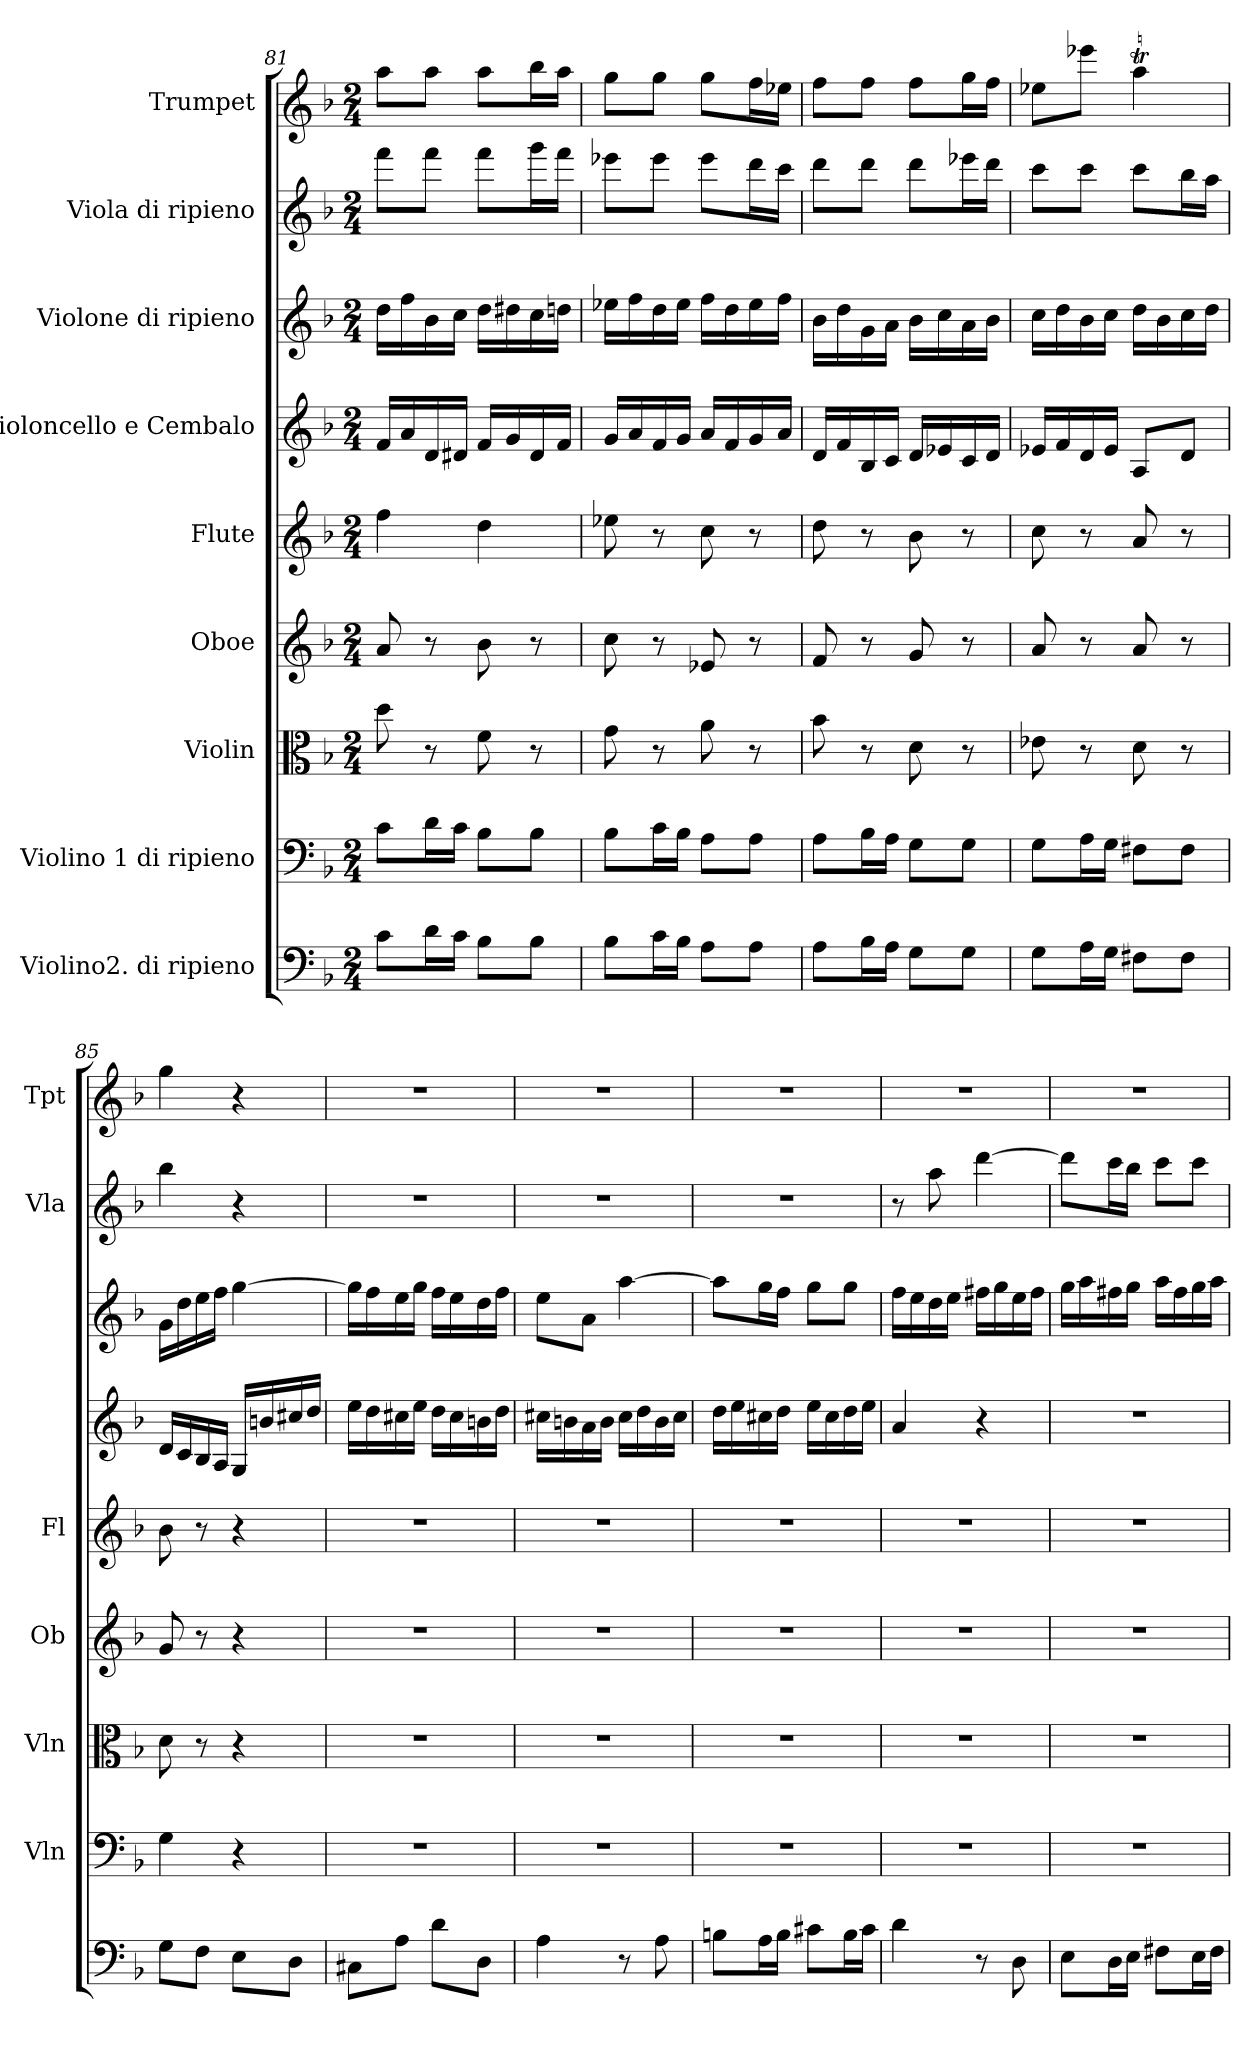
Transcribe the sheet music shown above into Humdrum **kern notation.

**kern	**kern	**kern	**kern	**kern	**kern	**kern	**kern	**kern
*part9	*part8	*part7	*part6	*part5	*part4	*part3	*part2	*part1
*staff9	*staff8	*staff7	*staff6	*staff5	*staff4	*staff3	*staff2	*staff1
*I"Violino2. di ripieno	*I"Violino 1 di ripieno	*I"Violin	*I"Oboe	*I"Flute	*I"Violoncello e Cembalo	*I"Violone di ripieno	*I"Viola di ripieno	*I"Trumpet
*	*I'Vln	*I'Vln	*I'Ob	*I'Fl	*	*	*I'Vla	*I'Tpt
*clefF4	*clefF4	*clefC3	*clefG2	*clefG2	*clefG2	*clefG2	*clefG2	*clefG2
*	*	*	*	*	*	*	*	*ITrd1c2
*k[b-]	*k[b-]	*k[b-]	*k[b-]	*k[b-]	*k[b-]	*k[b-]	*k[b-]	*k[b-e-a-]
*F:	*F:	*F:	*F:	*F:	*F:	*F:	*F:	*E-:
*M2/4	*M2/4	*M2/4	*M2/4	*M2/4	*M2/4	*M2/4	*M2/4	*M2/4
=81	=81	=81	=81	=81	=81	=81	=81	=81
8c\L	8c\L	8dd\	8a/	4ff\	16f/LL	16dd\LL	8fff\L	8gg\L
.	.	.	.	.	16a/	16ff\	.	.
16d\L	16d\L	8r	8r	.	16d/	16b-\	8fff\J	8gg\J
16c\JJ	16c\JJ	.	.	.	16d#/JJ	16cc\JJ	.	.
8B-\L	8B-\L	8f\	8b-\	4dd\	16f/LL	16dd\LL	8fff\L	8gg\L
.	.	.	.	.	16g/	16dd#\	.	.
8B-\J	8B-\J	8r	8r	.	16d#/	16cc\	16ggg\L	16aa-\L
.	.	.	.	.	16f/JJ	16ddn\JJ	16fff\JJ	16gg\JJ
=82	=82	=82	=82	=82	=82	=82	=82	=82
8B-\L	8B-\L	8g\	8cc\	8ee-\	16g/LL	16ee-\LL	8eee-\L	8ff\L
.	.	.	.	.	16a/	16ff\	.	.
16c\L	16c\L	8r	8r	8r	16f/	16dd\	8eee-\J	8ff\J
16B-\JJ	16B-\JJ	.	.	.	16g/JJ	16ee-\JJ	.	.
8A\L	8A\L	8a\	8e-/	8cc\	16a/LL	16ff\LL	8eee-\L	8ff\L
.	.	.	.	.	16f/	16dd\	.	.
8A\J	8A\J	8r	8r	8r	16g/	16ee-\	16ddd\L	16ee-\L
.	.	.	.	.	16a/JJ	16ff\JJ	16ccc\JJ	16dd-\JJ
=83	=83	=83	=83	=83	=83	=83	=83	=83
8A\L	8A\L	8b-\	8f/	8dd\	16d/LL	16b-\LL	8ddd\L	8ee-\L
.	.	.	.	.	16f/	16dd\	.	.
16B-\L	16B-\L	8r	8r	8r	16B-/	16g\	8ddd\J	8ee-\J
16A\JJ	16A\JJ	.	.	.	16c/JJ	16a\JJ	.	.
8G\L	8G\L	8d\	8g/	8b-\	16d/LL	16b-\LL	8ddd\L	8ee-\L
.	.	.	.	.	16e-/	16cc\	.	.
8G\J	8G\J	8r	8r	8r	16c/	16a\	16eee-\L	16ff\L
.	.	.	.	.	16d/JJ	16b-\JJ	16ddd\JJ	16ee-\JJ
=84	=84	=84	=84	=84	=84	=84	=84	=84
8G\L	8G\L	8e-\	8a/	8cc\	16e-/LL	16cc\LL	8ccc\L	8dd-\L
.	.	.	.	.	16f/	16dd\	.	.
16A\L	16A\L	8r	8r	8r	16d/	16b-\	8ccc\J	8ddd-\J
16G\JJ	16G\JJ	.	.	.	16e-/JJ	16cc\JJ	.	.
8F#\L	8F#\L	8d\	8a/	8a/	8A/L	16dd\LL	8ccc\L	4ggT\
.	.	.	.	.	.	16b-\	.	.
8F#\J	8F#\J	8r	8r	8r	8d/J	16cc\	16bb-\L	.
.	.	.	.	.	.	16dd\JJ	16aa\JJ	.
=85	=85	=85	=85	=85	=85	=85	=85	=85
8G\L	4G\	8d\	8g/	8b-\	16d/LL	16g\LL	4bb-\	4ff\
.	.	.	.	.	16c/	16dd\	.	.
8F\J	.	8r	8r	8r	16B-/	16ee\	.	.
.	.	.	.	.	16A/JJ	16ff\JJ	.	.
8E\L	4r	4r	4r	4r	16G/LL	[4gg\	4r	4r
.	.	.	.	.	16bn/	.	.	.
8D\J	.	.	.	.	16cc#/	.	.	.
.	.	.	.	.	16dd/JJ	.	.	.
=86	=86	=86	=86	=86	=86	=86	=86	=86
8C#\L	2r	2r	2r	2r	16ee\LL	16gg\LL]	2r	2r
.	.	.	.	.	16dd\	16ff\	.	.
8A\J	.	.	.	.	16cc#\	16ee\	.	.
.	.	.	.	.	16ee\JJ	16gg\JJ	.	.
8d\L	.	.	.	.	16dd\LL	16ff\LL	.	.
.	.	.	.	.	16cc#\	16ee\	.	.
8D\J	.	.	.	.	16bn\	16dd\	.	.
.	.	.	.	.	16dd\JJ	16ff\JJ	.	.
=87	=87	=87	=87	=87	=87	=87	=87	=87
4A\	2r	2r	2r	2r	16cc#\LL	8ee\L	2r	2r
.	.	.	.	.	16bn\	.	.	.
.	.	.	.	.	16a\	8a\J	.	.
.	.	.	.	.	16b\JJ	.	.	.
8r	.	.	.	.	16cc#\LL	[4aa\	.	.
.	.	.	.	.	16dd\	.	.	.
8A\	.	.	.	.	16b\	.	.	.
.	.	.	.	.	16cc#\JJ	.	.	.
=88	=88	=88	=88	=88	=88	=88	=88	=88
8Bn\L	2r	2r	2r	2r	16dd\LL	8aa\L]	2r	2r
.	.	.	.	.	16ee\	.	.	.
16A\L	.	.	.	.	16cc#\	16gg\L	.	.
16B\JJ	.	.	.	.	16dd\JJ	16ff\JJ	.	.
8c#\L	.	.	.	.	16ee\LL	8gg\L	.	.
.	.	.	.	.	16cc#\	.	.	.
16B\L	.	.	.	.	16dd\	8gg\J	.	.
16c#\JJ	.	.	.	.	16ee\JJ	.	.	.
=89	=89	=89	=89	=89	=89	=89	=89	=89
4d\	2r	2r	2r	2r	4a/	16ff\LL	8r	2r
.	.	.	.	.	.	16ee\	.	.
.	.	.	.	.	.	16dd\	8aa\	.
.	.	.	.	.	.	16ee\JJ	.	.
8r	.	.	.	.	4r	16ff#\LL	[4ddd\	.
.	.	.	.	.	.	16gg\	.	.
8D\	.	.	.	.	.	16ee\	.	.
.	.	.	.	.	.	16ff#\JJ	.	.
=90	=90	=90	=90	=90	=90	=90	=90	=90
8E\L	2r	2r	2r	2r	2r	16gg\LL	8ddd\L]	2r
.	.	.	.	.	.	16aa\	.	.
16D\L	.	.	.	.	.	16ff#\	16ccc\L	.
16E\JJ	.	.	.	.	.	16gg\JJ	16bb-\JJ	.
8F#\L	.	.	.	.	.	16aa\LL	8ccc\L	.
.	.	.	.	.	.	16ff#\	.	.
16E\L	.	.	.	.	.	16gg\	8ccc\J	.
16F#\JJ	.	.	.	.	.	16aa\JJ	.	.
=	=	=	=	=	=	=	=	=
*-	*-	*-	*-	*-	*-	*-	*-	*-
